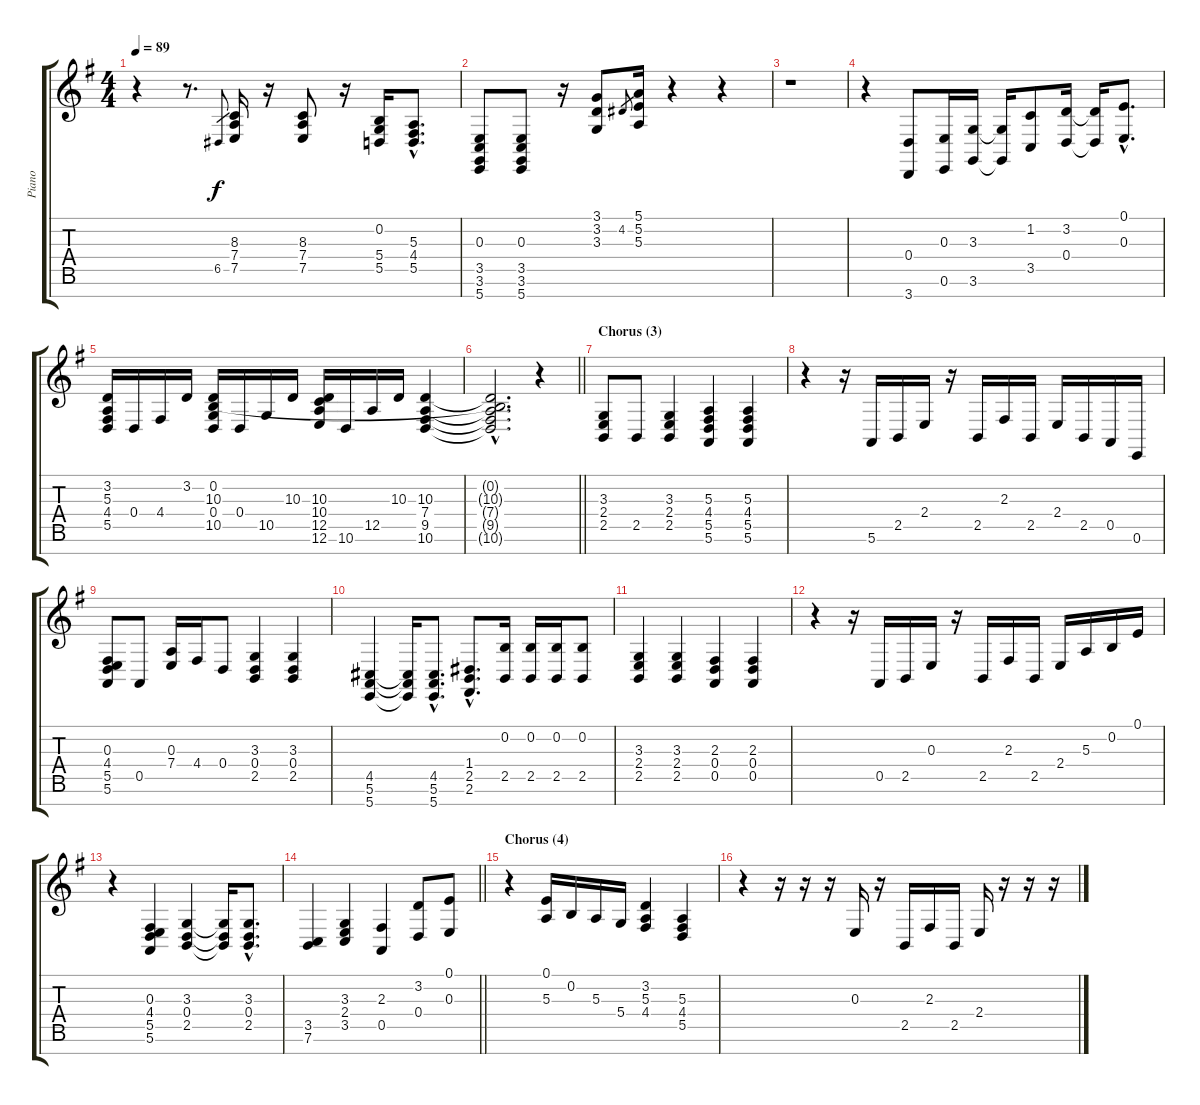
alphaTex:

\track ("Piano" "Piano") {instrument brightacousticpiano}
\staff {score tabs}
\tuning (E4 B3 E3 D3 A2 E2 B1) {hide}
\ts (4 4)
\tempo 89
\clef g2
\ks g
r.4{dy f} r.8{d} 6.5.8{gr} (8.3 7.4 7.5).16 r.16 (8.3 7.4 7.5).8 r.16 (0.2 5.4 5.5).16 (5.3{hac} 4.4{hac} 5.5{hac}).8{d} |
(0.3 3.5 3.6 5.7).8 (0.3 3.5 3.6 5.7).8 r.16 (3.1 3.2 3.3).8 4.2.8{gr} (5.1 5.2 5.3).16 r.4 r.4 |
r.1 |
r.4 (0.4 3.7).8 (0.3 0.6).16 (3.3 3.6).16 (3.3{t} 3.6{t}).16 (1.2 3.5).8 (3.2 0.4).16 (3.2{t} 0.4{t}).16 (0.1{hac} 0.3{hac}).8{d} |
(3.2 5.3 4.4 5.5).16 0.4.16 4.4.16 3.2.16 (0.2 10.3 0.4 10.5).16 0.4.16 10.5.16 10.3.16 (10.3 10.4 12.5 12.6).16 10.6.16 12.5.16 10.3.16 (10.3 7.4 9.5 10.6).4 |
\barLineRight lightlight
(0.2{hac t} 10.3{hac t} 7.4{hac t} 9.5{hac t} 10.6{hac t}).2{d} r.4 |
\section ("" "Chorus (3)")
(3.3 2.4 2.5).8 2.5.8 (3.3 2.4 2.5).4 (5.3 4.4 5.5 5.6).4 (5.3 4.4 5.5 5.6).4 |
r.4 r.16 5.6.16 2.5.16 2.4.16 r.16 2.5.16 2.3.16 2.5.16 2.4.16 2.5.16 0.5.16 0.6.16 |
(0.3 4.4 5.5 5.6).8 0.5.8 (0.3 7.4).16 4.4.16 0.4.8 (3.3 0.4 2.5).4 (3.3 0.4 2.5).4 |
(4.5 5.6 5.7).4 (4.5{t} 5.6{t} 5.7{t}).16 (4.5{hac} 5.6{hac} 5.7{hac}).8{d} (1.4{hac} 2.5{hac} 2.6{hac}).8{d} (0.2 2.5).16 (0.2 2.5).16 (0.2 2.5).16 (0.2 2.5).8 |
(3.3 2.4 2.5).4 (3.3 2.4 2.5).4 (2.3 0.4 0.5).4 (2.3 0.4 0.5).4 |
r.4 r.16 0.5.16 2.5.16 0.3.16 r.16 2.5.16 2.3.16 2.5.16 2.4.16 5.3.16 0.2.16 0.1.16 |
r.4 (0.3 4.4 5.5 5.6).4 (3.3 0.4 2.5).4 (3.3{t} 0.4{t} 2.5{t}).16 (3.3{hac} 0.4{hac} 2.5{hac}).8{d} |
\barLineRight lightlight
(3.5 7.6).4 (3.3 2.4 3.5).4 (2.3 0.5).4 (3.2 0.4).8 (0.1 0.3).8 |
\section ("" "Chorus (4)")
r.4 (0.1 5.3).16 0.2.16 5.3.16 5.4.16 (3.2 5.3 4.4).4 (5.3 4.4 5.5).4 |
r.4 r.16 r.16 r.16 0.3.16 r.16 2.5.16 2.3.16 2.5.16 2.4.16 r.16 r.16 r.16
